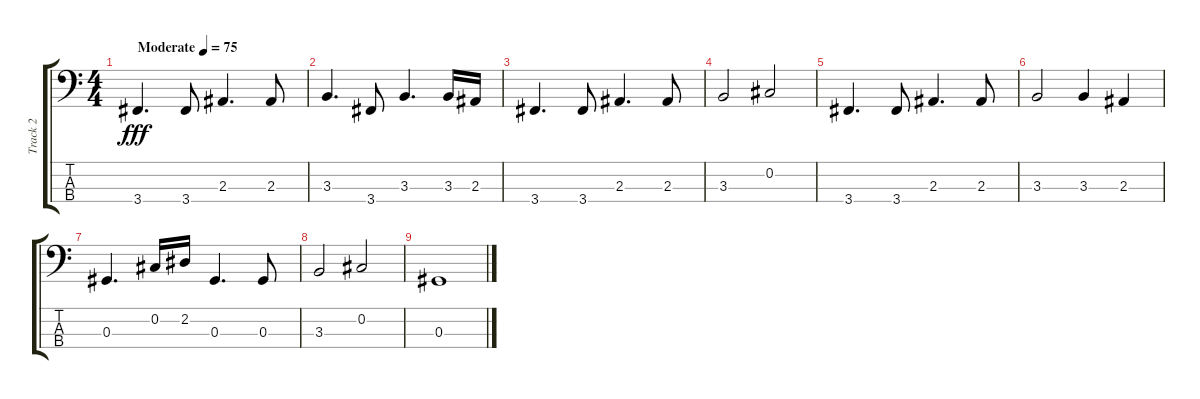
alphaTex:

\track ("Track 2" "Track 2") {instrument electricbassfinger}
\staff {score tabs}
\tuning (Gb2 Db2 Ab1 Eb1) {hide}
\ts (4 4)
\tempo (75 "Moderate")
\clef f4
\ks c
3.4.4{d dy fff instrument electricbassfinger} 3.4.8 2.3.4{d} 2.3.8 |
3.3.4{d} 3.4.8 3.3.4{d} 3.3.16 2.3.16 |
3.4.4{d} 3.4.8 2.3.4{d} 2.3.8 |
3.3.2 0.2.2 |
3.4.4{d} 3.4.8 2.3.4{d} 2.3.8 |
3.3.2 3.3.4 2.3.4 |
0.3.4{d} 0.2.16 2.2.16 0.3.4{d} 0.3.8 |
3.3.2 0.2.2 |
0.3.1
